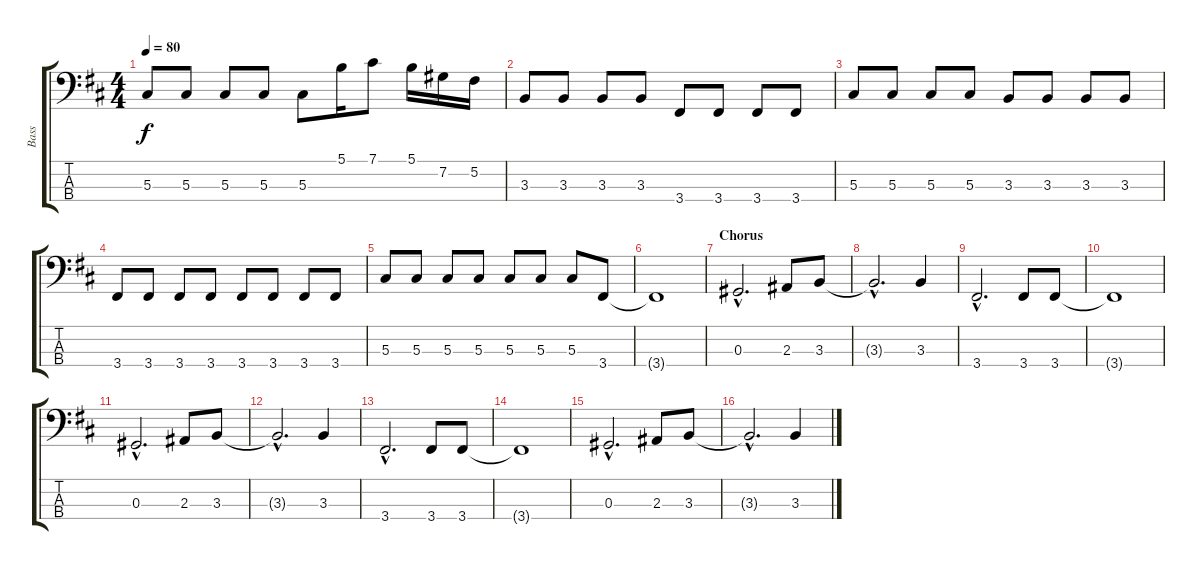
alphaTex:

\track ("Bass" "Bass") {instrument electricbasspick}
\staff {score tabs}
\tuning (Gb2 Db2 Ab1 Eb1) {hide}
\ts (4 4)
\tempo 80
\clef f4
\ks d
5.3.8{dy f} 5.3.8 5.3.8 5.3.8 5.3.8 5.1.16 7.1.8 5.1.16 7.2.16 5.2.16 |
3.3.8 3.3.8 3.3.8 3.3.8 3.4.8 3.4.8 3.4.8 3.4.8 |
5.3.8 5.3.8 5.3.8 5.3.8 3.3.8 3.3.8 3.3.8 3.3.8 |
3.4.8 3.4.8 3.4.8 3.4.8 3.4.8 3.4.8 3.4.8 3.4.8 |
5.3.8 5.3.8 5.3.8 5.3.8 5.3.8 5.3.8 5.3.8 3.4.8 |
3.4{t}.1 |
\section ("" "Chorus")
0.3{hac}.2{d} 2.3.8 3.3.8 |
3.3{hac t}.2{d} 3.3.4 |
3.4{hac}.2{d} 3.4.8 3.4.8 |
3.4{t}.1 |
0.3{hac}.2{d} 2.3.8 3.3.8 |
3.3{hac t}.2{d} 3.3.4 |
3.4{hac}.2{d} 3.4.8 3.4.8 |
3.4{t}.1 |
0.3{hac}.2{d} 2.3.8 3.3.8 |
3.3{hac t}.2{d} 3.3.4
